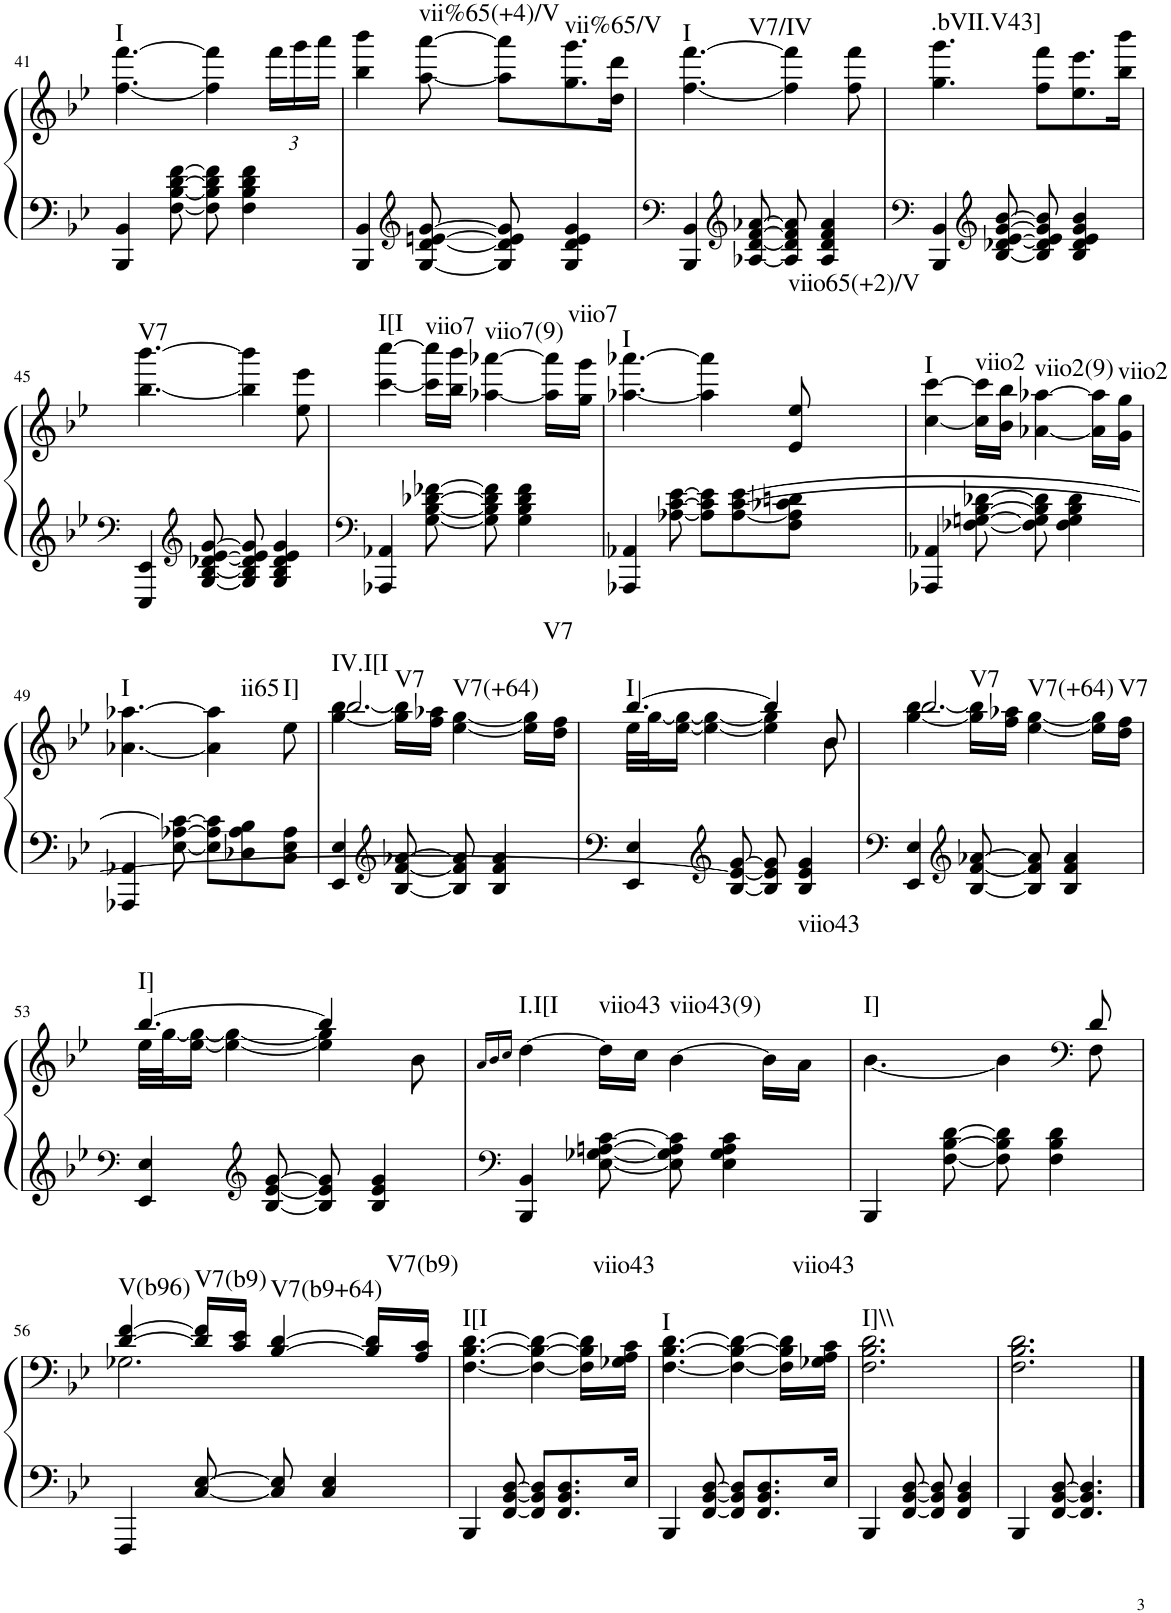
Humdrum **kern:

**kern	**kern	**harte
*part1	*part1	*part1
*staff2	*staff1	*
*I"Piano	*	*
*I'Pno.	*	*
!!LO:PB:g=z
*clefF4	*clefG2	*
*k[b-e-]	*k[b-e-]	*
*M6/8	*M6/8	*
=41	=41	=41
!	!	!LO:H:kt=I
4BBB-/ 4BB-/	[4.ff\ [4.fff\	N
[8F\ [8B-\ [8d\ [8f\	.	.
8F\] 8B-\] 8d\] 8f\]	4ff\] 4fff\]	.
4F\ 4B-\ 4d\ 4f\	.	.
*	*Xbrackettup	*
.	24fff\LL	.
.	24ggg\	.
.	24aaa\JJ	.
=42	=42	=42
4BBB-/ 4BB-/	4bb-\ 4bbb-\	.
*clefG2	*	*
!	!	!LO:H:kt=vii%65(+4)/V
[8G/ [8d/ [8en/ [8g/	[8aa\ [8aaa\	N
8G/] 8d/] 8e/] 8g/]	8aa\] 8aaa\]L	.
!	!	!LO:H:kt=vii%65/V
4G/ 4d/ 4e/ 4g/	8.gg\ 8.ggg\	N
.	16dd\ 16ddd\Jk	.
=43	=43	=43
*clefF4	*	*
!	!	!LO:H:n=1:kt=I
!	!	!LO:H:n=2:kt=V7/IV
4BBB-/ 4BB-/	[4.ff\ [4.fff\	N N
*clefG2	*	*
[8A-X/ [8d/ [8f/ [8a-X/	.	.
8A-/] 8d/] 8f/] 8a-/]	4ff\] 4fff\]	.
4A-/ 4d/ 4f/ 4a-/	.	.
.	8ff\ 8fff\	.
=44	=44	=44
*clefF4	*	*
!	!	!LO:H:kt=.bVII.V43]
4BBB-/ 4BB-/	4.gg\ 4.ggg\	N
*clefG2	*	*
[8B-/ [8d-X/ [8e-/ [8g/ [8b-/	.	.
8B-/] 8d-/] 8e-/] 8g/] 8b-/]	8ff\ 8fff\L	.
4B-/ 4d-/ 4e-/ 4g/ 4b-/	8.ee-\ 8.eee-\	.
.	16bb-\ 16bbb-\Jk	.
!!LO:LB:g=z
=45	=45	=45
*clefF4	*	*
!	!	!LO:H:kt=V7
4EEE-/ 4EE-/	[4.bb-\ [4.bbb-\	N
*clefG2	*	*
[8G/ [8B-/ [8d-X/ [8e-/ [8g/	.	.
8G/] 8B-/] 8d-/] 8e-/] 8g/]	4bb-\] 4bbb-\]	.
4G/ 4B-/ 4d-/ 4e-/ 4g/	.	.
.	8ee-\ 8eee-\	.
=46	=46	=46
*clefF4	*	*
!	!	!LO:H:kt=I[I
4AAA-X/ 4AA-X/	[4ccc\ [4cccc\	N
!	!	!LO:H:kt=viio7
[8G\ [8B-\ [8d-X\ [8f-X\	16ccc\] 16cccc\]LL	N
.	16bb-\ 16bbb-\JJ	.
!	!	!LO:H:kt=viio7(9)
8G\] 8B-\] 8d-\] 8f-\]	[4aa-X\ [4aaa-X\	N
4G\ 4B-\ 4d-\ 4f-\	.	.
.	16aa-\] 16aaa-\]LL	.
!	!	!LO:H:kt=viio7
.	16gg\ 16ggg\JJ	N
=47	=47	=47
!	!	!LO:H:kt=I
4AAA-X/ 4AA-X/	[4.aa-X\ [4.aaa-X\	N
[8A-X\ [8c\ [8e-\	.	.
8A-\] 8c\] 8e-\]L	4aa-\] 4aaa-\]	.
[8A-\ [8c\ [8e-\	.	.
!	!	!LO:H:kt=viio65(+2)/V
8F\ 8A-\] 8c-X\ 8dn\J	8e-/ 8ee-/	N
=48	=48	=48
!	!	!LO:H:kt=I
4AAA-X/ 4AA-X/	[4cc\ [4ccc\	N
!	!	!LO:H:kt=viio2
[8F-X\ [8Gn\ [8B-\ [8d-X\	16cc\] 16ccc\]LL	N
.	16b-\ 16bb-\JJ	.
!	!	!LO:H:kt=viio2(9)
8F-\] 8G\] 8B-\] 8d-\]	[4a-X\ [4aa-X\	N
4F-\ 4G\ 4B-\ 4d-\	.	.
.	16a-\] 16aa-\]LL	.
!	!	!LO:H:kt=viio2
.	16g\ 16gg\JJ	N
!!LO:LB:g=z
=49	=49	=49
!	!	!LO:H:kt=I
4AAA-X/ 4AA-X/	[4.a-X\ [4.aa-X\	N
[8E-\ [8A-X\ 8c\_	.	.
!	!	!LO:H:kt=ii65
8E-\] 8A-\] 8c\]L	4a-\] 4aa-\]	N
8D-X\ 8A-\ 8B-\	.	.
!	!	!LO:H:kt=I]
8C\ 8E-\ 8A-\J	8ee-\	N
=50	=50	=50
*	*^	*
!	!	!	!LO:H:kt=IV.I[I
4EE-/ 4E-/	[4gg\ [4bb-\	2.bb-/	N
*clefG2	*	*	*
!	!	!	!LO:H:kt=V7
[8B-/ [8f/ [8a-X/	16gg\] 16bb-\]LL	.	N
.	16ff\ 16aa-X\JJ	.	.
!	!	!	!LO:H:kt=V7(+64)
8B-/] 8f/] 8a-/]	[4ee-\ [4gg\	.	N
4B-/ 4f/ 4a-/	.	.	.
.	16ee-\] 16gg\]LL	.	.
!	!	!	!LO:H:kt=V7
.	16dd\ 16ff\JJ	.	N
=51	=51	=51	=51
*clefF4	*	*	*
!	!	!	!LO:H:kt=I
4EE-/ 4E-/	[4.bb-/	32ee-\LLL	N
.	.	[32gg\J	.
.	.	[16ee-\ 16gg\_JJ	.
.	.	4ee-\_ 4gg\_	.
*clefG2	*	*	*
[8B-/ 8e-/_ [8g/	.	.	.
8B-/] 8e-/] 8g/]	4bb-/]	4ee-\] 4gg\]	.
4B-/ 4e-/ 4g/	.	.	.
.	8b-/	8b-\	.
=52	=52	=52	=52
*clefF4	*	*	*
4EE-/ 4E-/	[4gg\ [4bb-\	2.bb-/	.
*clefG2	*	*	*
!	!	!	!LO:H:kt=V7
[8B-/ [8f/ [8a-X/	16gg\] 16bb-\]LL	.	N
.	16ff\ 16aa-X\JJ	.	.
!	!	!	!LO:H:kt=V7(+64)
8B-/] 8f/] 8a-/]	[4ee-\ [4gg\	.	N
4B-/ 4f/ 4a-/	.	.	.
.	16ee-\] 16gg\]LL	.	.
!	!	!	!LO:H:kt=V7
.	16dd\ 16ff\JJ	.	N
!!LO:LB:g=z	!!
=53	=53	=53	=53
*clefF4	*	*	*
!	!	!	!LO:H:kt=I]
4EE-/ 4E-/	[4.bb-/	32ee-\LLL	N
.	.	[32gg\J	.
.	.	[16ee-\ 16gg\_JJ	.
.	.	4ee-\_ 4gg\_	.
*clefG2	*	*	*
[8B-/ [8e-/ [8g/	.	.	.
8B-/] 8e-/] 8g/]	4bb-/]	4ee-\] 4gg\]	.
4B-/ 4e-/ 4g/	.	.	.
.	8ryy	8b-\	.
*	*v	*v	*
=54	=54	=54
*clefF4	*	*
.	16qa/LL	.
.	16qb-/	.
.	16qcc/JJ	.
!	!	!LO:H:kt=I.I[I
4BBB-/ 4BB-/	[4dd\	N
!	!	!LO:H:kt=viio43
[8E-\ [8G-X\ [8An\ [8c\	16dd\LL]	N
.	16cc\JJ	.
!	!	!LO:H:kt=viio43(9)
8E-\] 8G-\] 8A\] 8c\]	[4b-\	N
4E-\ 4G-\ 4A\ 4c\	.	.
.	16b-\LL]	.
!	!	!LO:H:kt=viio43
.	16a\JJ	N
=55	=55	=55
*	*^	*
!	!	!	!LO:H:kt=I]
4BBB-/	2.ryy	[4.b-\	N
[8F\ [8B-\ [8d\	.	.	.
8F\] 8B-\] 8d\]	.	4b-\]	.
4F\ 4B-\ 4d\	.	.	.
*	*clefF4	*	*
.	.	8F\	.
8ryy	8d/	8ryy	.
!!LO:LB:g=z	!!
=56	=56	=56	=56
!	!	!	!LO:H:kt=V(b96)
4FFF/	[4d/ [4f/	2.G-X\	N
!	!	!	!LO:H:kt=V7(b9)
[8C/ [8E-/	16d/] 16f/]LL	.	N
.	16c/ 16e-/JJ	.	.
!	!	!	!LO:H:kt=V7(b9+64)
8C/] 8E-/]	[4B-/ [4d/	.	N
4C/ 4E-/	.	.	.
.	16B-/] 16d/]LL	.	.
!	!	!	!LO:H:kt=V7(b9)
.	16A/ 16c/JJ	.	N
*	*v	*v	*
=57	=57	=57
!	!	!LO:H:kt=I[I
4BBB-/	[4.F\ [4.B-\ [4.d\	N
[8FF/ [8BB-/ [8D/	.	.
8FF/] 8BB-/] 8D/]L	4F\_ 4B-\_ 4d\_	.
8.FF/ 8.BB-/ 8.D/	.	.
.	16F\] 16B-\] 16d\]LL	.
!	!	!LO:H:kt=viio43
16E-/Jk	16G-X\ 16A\ 16c\JJ	N
=58	=58	=58
!	!	!LO:H:kt=I
4BBB-/	[4.F\ [4.B-\ [4.d\	N
[8FF/ [8BB-/ [8D/	.	.
8FF/] 8BB-/] 8D/]L	4F\_ 4B-\_ 4d\_	.
8.FF/ 8.BB-/ 8.D/	.	.
.	16F\] 16B-\] 16d\]LL	.
!	!	!LO:H:kt=viio43
16E-/Jk	16G-X\ 16A\ 16c\JJ	N
=59	=59	=59
!	!	!LO:H:kt=I]\\
4BBB-/	2.F\ 2.B-\ 2.d\	N
[8FF/ [8BB-/ [8D/	.	.
8FF/] 8BB-/] 8D/]	.	.
4FF/ 4BB-/ 4D/	.	.
=60	=60	=60
4BBB-/	2.F\ 2.B-\ 2.d\	.
[8FF/ [8BB-/ [8D/	.	.
4.FF/] 4.BB-/] 4.D/]	.	.
==	==	==
*-	*-	*-
